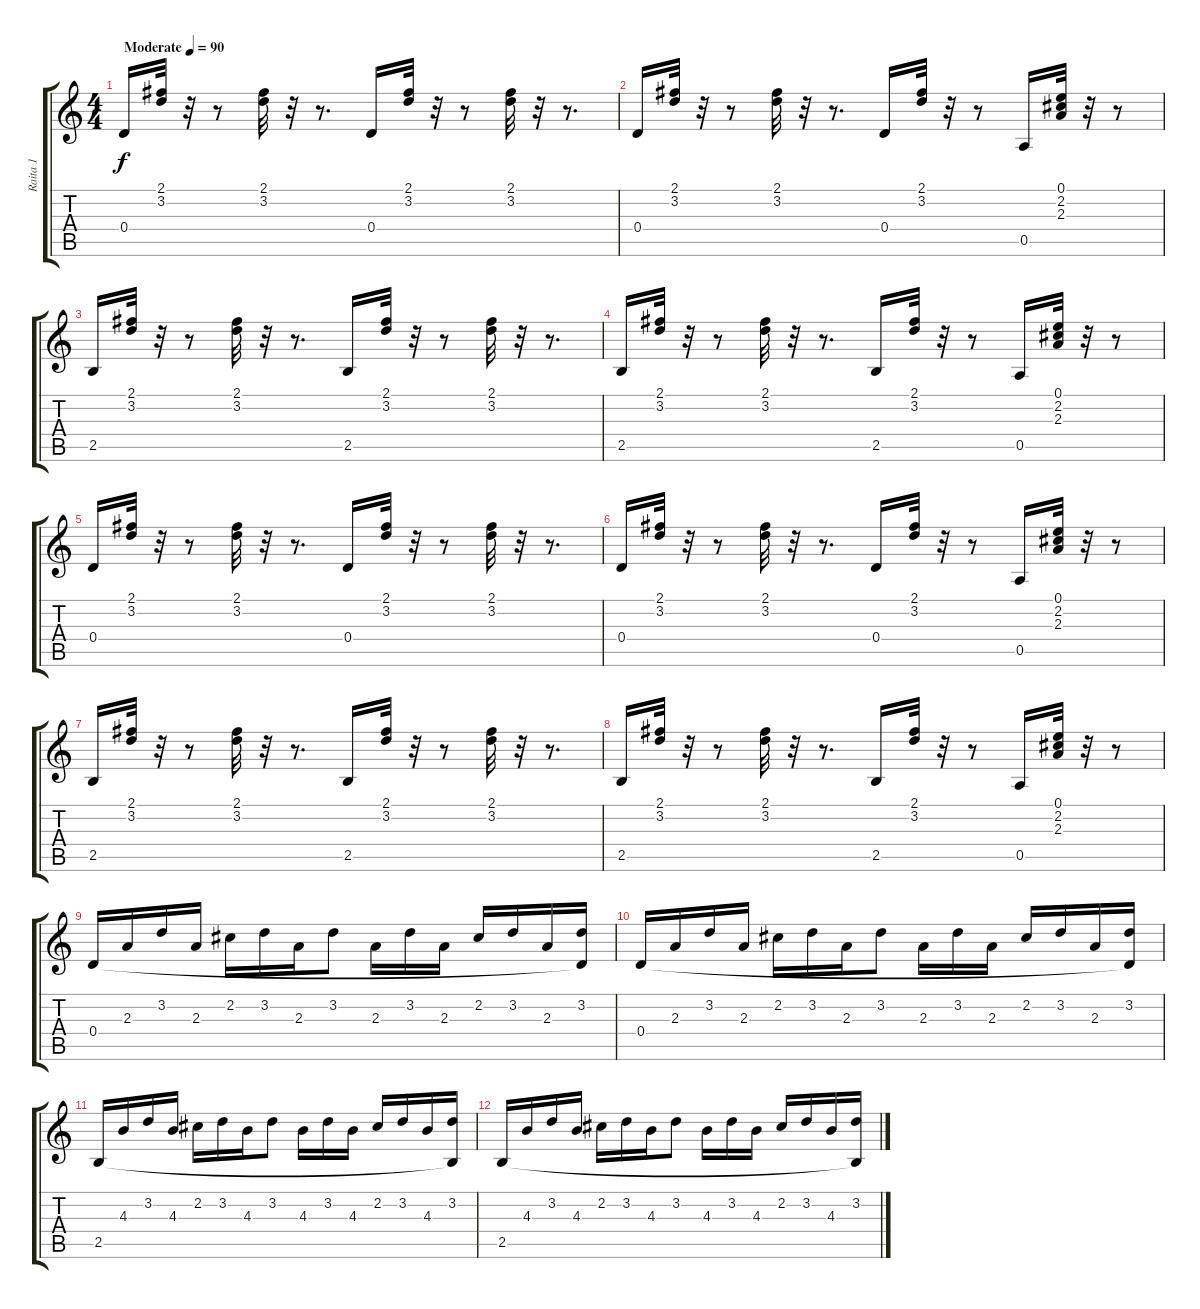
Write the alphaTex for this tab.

\track ("Raita 1" "Raita 1") {instrument acousticguitarsteel}
\staff {score tabs}
\tuning (E4 B3 G3 D3 A2 E2) {hide}
\ts (4 4)
\tempo (90 "Moderate")
\clef g2
\ks c
0.4.16{dy f instrument acousticguitarsteel} (2.1 3.2).32 r.32 r.8 (2.1 3.2).32 r.32 r.8{d} 0.4.16 (2.1 3.2).32 r.32 r.8 (2.1 3.2).32 r.32 r.8{d} |
0.4.16 (2.1 3.2).32 r.32 r.8 (2.1 3.2).32 r.32 r.8{d} 0.4.16 (2.1 3.2).32 r.32 r.8 0.5.16 (0.1 2.2 2.3).32 r.32 r.8 |
2.5.16 (2.1 3.2).32 r.32 r.8 (2.1 3.2).32 r.32 r.8{d} 2.5.16 (2.1 3.2).32 r.32 r.8 (2.1 3.2).32 r.32 r.8{d} |
2.5.16 (2.1 3.2).32 r.32 r.8 (2.1 3.2).32 r.32 r.8{d} 2.5.16 (2.1 3.2).32 r.32 r.8 0.5.16 (0.1 2.2 2.3).32 r.32 r.8 |
0.4.16 (2.1 3.2).32 r.32 r.8 (2.1 3.2).32 r.32 r.8{d} 0.4.16 (2.1 3.2).32 r.32 r.8 (2.1 3.2).32 r.32 r.8{d} |
0.4.16 (2.1 3.2).32 r.32 r.8 (2.1 3.2).32 r.32 r.8{d} 0.4.16 (2.1 3.2).32 r.32 r.8 0.5.16 (0.1 2.2 2.3).32 r.32 r.8 |
2.5.16 (2.1 3.2).32 r.32 r.8 (2.1 3.2).32 r.32 r.8{d} 2.5.16 (2.1 3.2).32 r.32 r.8 (2.1 3.2).32 r.32 r.8{d} |
2.5.16 (2.1 3.2).32 r.32 r.8 (2.1 3.2).32 r.32 r.8{d} 2.5.16 (2.1 3.2).32 r.32 r.8 0.5.16 (0.1 2.2 2.3).32 r.32 r.8 |
0.4.16 2.3.16 3.2.16 2.3.16 2.2.16 3.2.16 2.3.16 3.2.8 2.3.16 3.2.16 2.3.16 2.2.16 3.2.16 2.3.16 (3.2 0.4{t}).16 |
0.4.16 2.3.16 3.2.16 2.3.16 2.2.16 3.2.16 2.3.16 3.2.8 2.3.16 3.2.16 2.3.16 2.2.16 3.2.16 2.3.16 (3.2 0.4{t}).16 |
2.5.16 4.3.16 3.2.16 4.3.16 2.2.16 3.2.16 4.3.16 3.2.8 4.3.16 3.2.16 4.3.16 2.2.16 3.2.16 4.3.16 (3.2 2.5{t}).16 |
2.5.16 4.3.16 3.2.16 4.3.16 2.2.16 3.2.16 4.3.16 3.2.8 4.3.16 3.2.16 4.3.16 2.2.16 3.2.16 4.3.16 (3.2 2.5{t}).16
